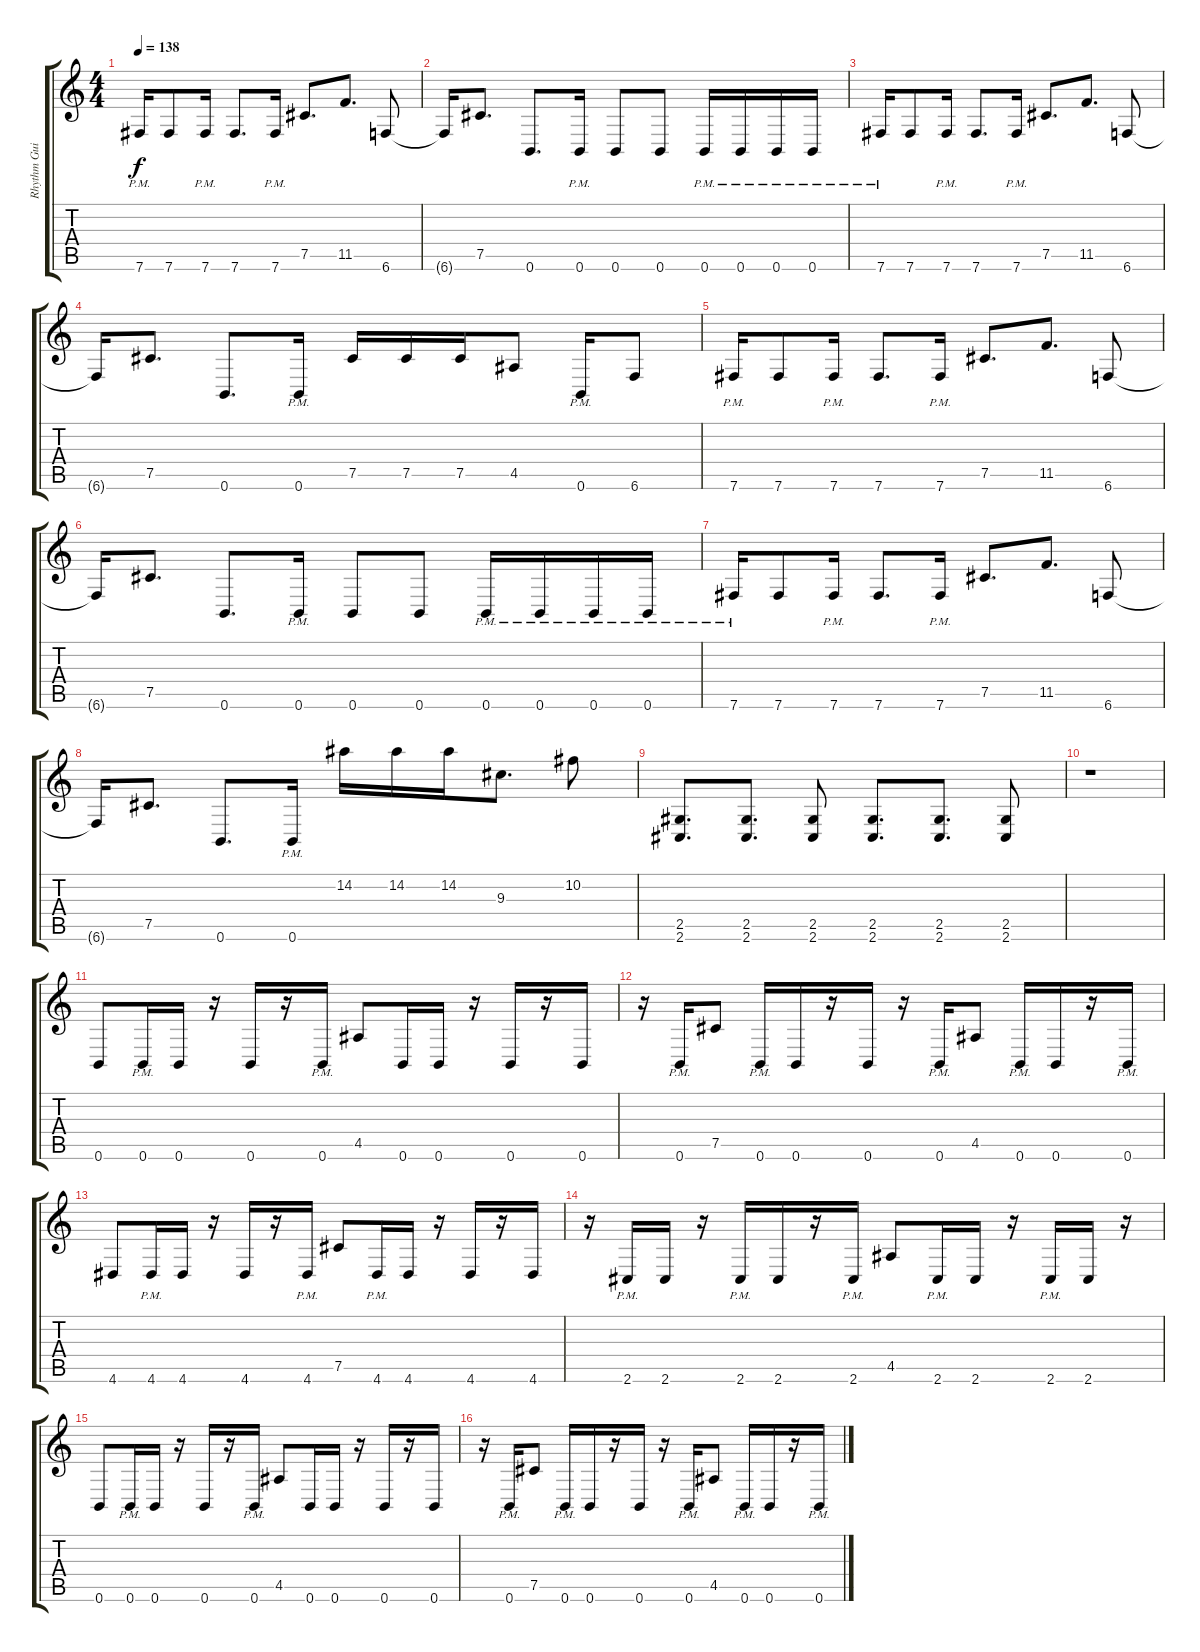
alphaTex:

\track ("Rhythm Guitar 1" "Rhythm Gui") {instrument distortionguitar}
\staff {score tabs}
\tuning (Db4 Ab3 E3 B2 Gb2 B1) {hide}
\ts (4 4)
\tempo 138
\clef g2
\ks c
7.6{pm}.16{dy f} 7.6.8 7.6{pm}.16 7.6.8{d} 7.6{pm}.16 7.5.8{d} 11.5.8{d} 6.6.8 |
6.6{t}.16 7.5.8{d} 0.6.8{d} 0.6{pm}.16 0.6.8 0.6.8 0.6{pm}.16 0.6{pm}.16 0.6{pm}.16 0.6{pm}.16 |
7.6{pm}.16 7.6.8 7.6{pm}.16 7.6.8{d} 7.6{pm}.16 7.5.8{d} 11.5.8{d} 6.6.8 |
6.6{t}.16 7.5.8{d} 0.6.8{d} 0.6{pm}.16 7.5.16 7.5.16 7.5.16 4.5.8 0.6{pm}.16 6.6.8 |
7.6{pm}.16 7.6.8 7.6{pm}.16 7.6.8{d} 7.6{pm}.16 7.5.8{d} 11.5.8{d} 6.6.8 |
6.6{t}.16 7.5.8{d} 0.6.8{d} 0.6{pm}.16 0.6.8 0.6.8 0.6{pm}.16 0.6{pm}.16 0.6{pm}.16 0.6{pm}.16 |
7.6{pm}.16 7.6.8 7.6{pm}.16 7.6.8{d} 7.6{pm}.16 7.5.8{d} 11.5.8{d} 6.6.8 |
6.6{t}.16 7.5.8{d} 0.6.8{d} 0.6{pm}.16 14.2.16 14.2.16 14.2.16 9.3.8{d} 10.2.8 |
(2.5 2.6).8{d} (2.5 2.6).8{d} (2.5 2.6).8 (2.5 2.6).8{d} (2.5 2.6).8{d} (2.5 2.6).8 |
r.1 |
0.6.8 0.6{pm}.16 0.6.16 r.16 0.6.16 r.16 0.6{pm}.16 4.5.8 0.6.16 0.6.16 r.16 0.6.16 r.16 0.6.16 |
r.16 0.6{pm}.16 7.5.8 0.6{pm}.16 0.6.16 r.16 0.6.16 r.16 0.6{pm}.16 4.5.8 0.6{pm}.16 0.6.16 r.16 0.6{pm}.16 |
4.6.8 4.6{pm}.16 4.6.16 r.16 4.6.16 r.16 4.6{pm}.16 7.5.8 4.6{pm}.16 4.6.16 r.16 4.6.16 r.16 4.6.16 |
r.16 2.6{pm}.16 2.6.16 r.16 2.6{pm}.16 2.6.16 r.16 2.6{pm}.16 4.5.8 2.6{pm}.16 2.6.16 r.16 2.6{pm}.16 2.6.16 r.16 |
0.6.8 0.6{pm}.16 0.6.16 r.16 0.6.16 r.16 0.6{pm}.16 4.5.8 0.6.16 0.6.16 r.16 0.6.16 r.16 0.6.16 |
r.16 0.6{pm}.16 7.5.8 0.6{pm}.16 0.6.16 r.16 0.6.16 r.16 0.6{pm}.16 4.5.8 0.6{pm}.16 0.6.16 r.16 0.6{pm}.16
